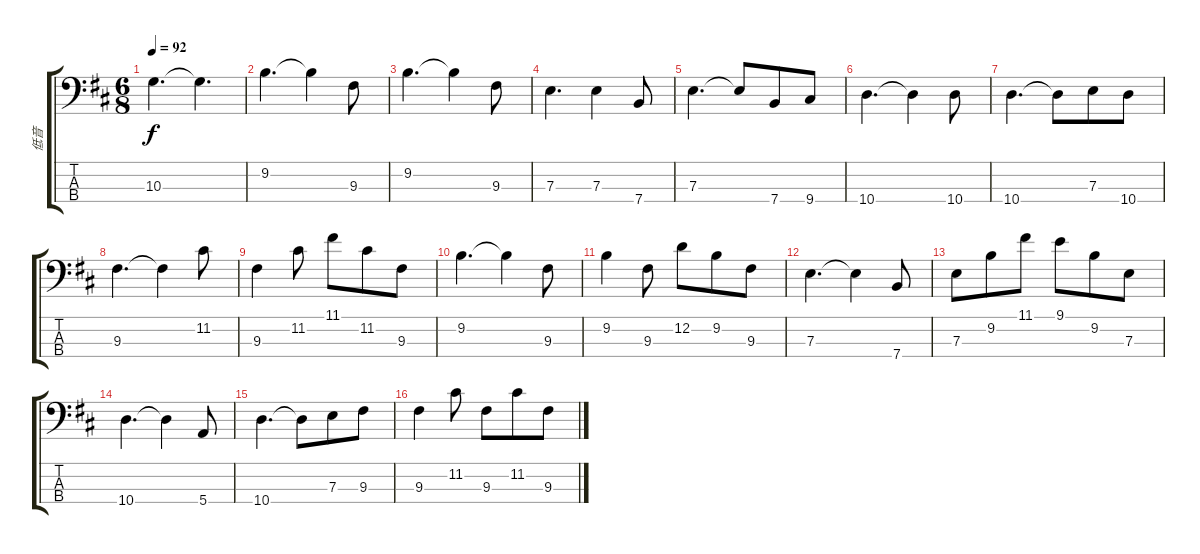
\track ("低音" "低音") {instrument electricbassfinger}
\staff {score tabs}
\tuning (G2 D2 A1 E1) {hide}
\ts (6 8)
\tempo 92
\clef f4
\ks d
10.3{t}.4{d dy f} 10.3{t}.4{d} |
9.2.4{d} 9.2{t}.4 9.3.8 |
9.2.4{d} 9.2{t}.4 9.3.8 |
7.3.4{d} 7.3.4 7.4.8 |
7.3.4{d} 7.3{t}.8 7.4.8 9.4.8 |
10.4.4{d} 10.4{t}.4 10.4.8 |
10.4.4{d} 10.4{t}.8 7.3.8 10.4.8 |
9.3.4{d} 9.3{t}.4 11.2.8 |
9.3.4 11.2.8 11.1.8 11.2.8 9.3.8 |
9.2.4{d} 9.2{t}.4 9.3.8 |
9.2.4 9.3.8 12.2.8 9.2.8 9.3.8 |
7.3.4{d} 7.3{t}.4 7.4.8 |
7.3.8 9.2.8 11.1.8 9.1.8 9.2.8 7.3.8 |
10.4.4{d} 10.4{t}.4 5.4.8 |
10.4.4{d} 10.4{t}.8 7.3.8 9.3.8 |
9.3.4 11.2.8 9.3.8 11.2.8 9.3.8
